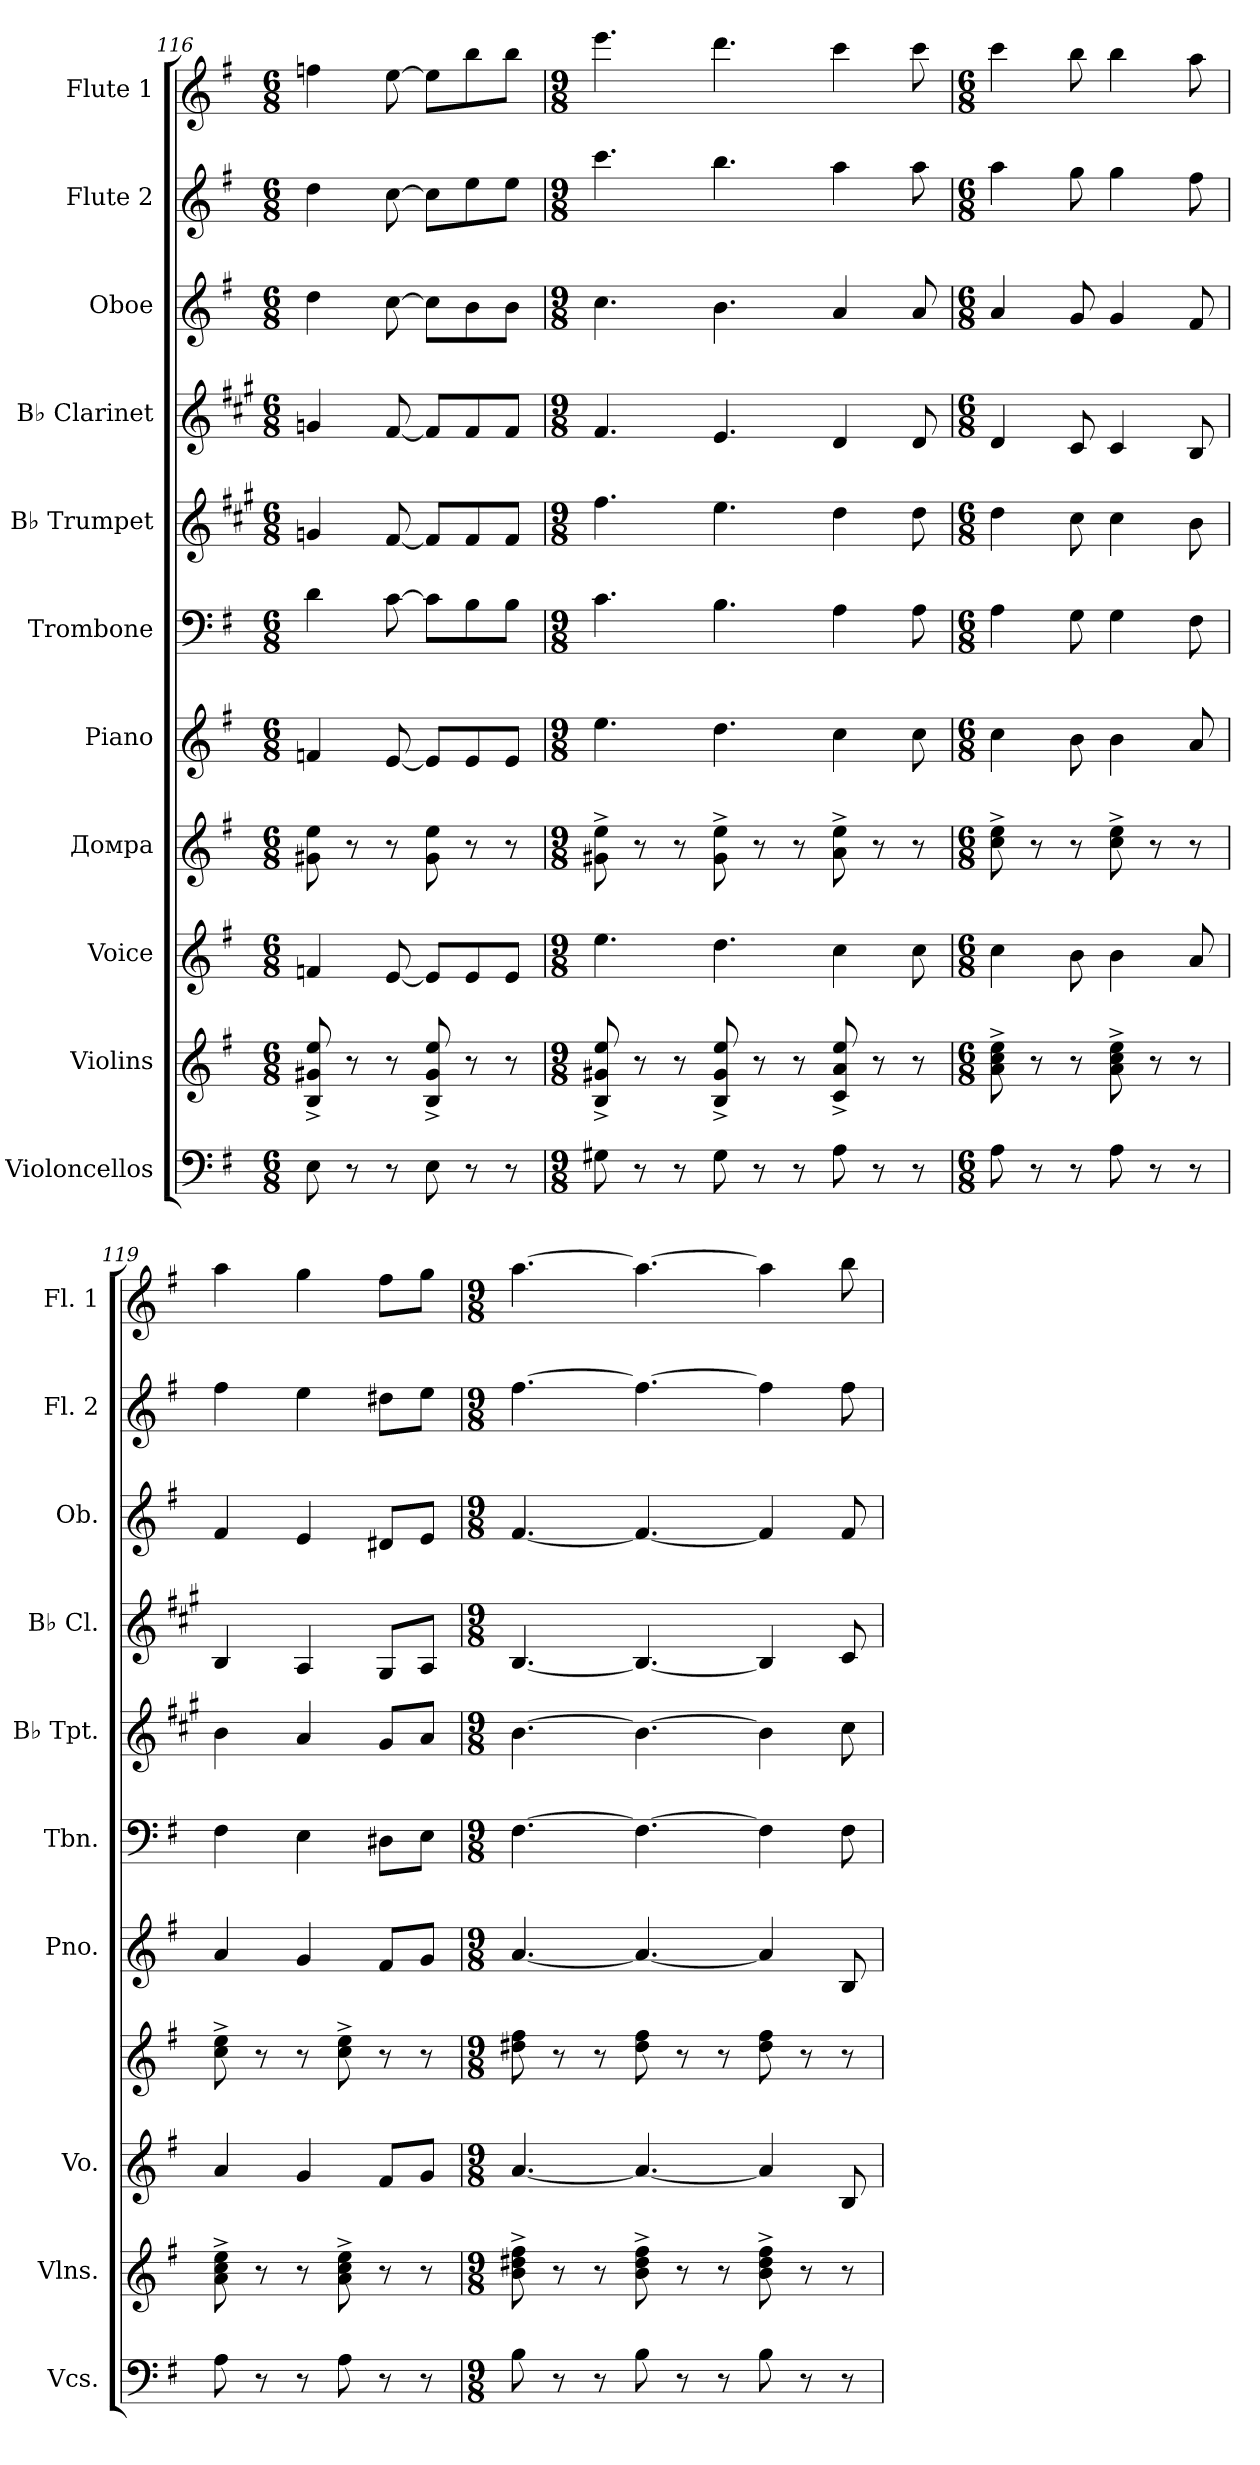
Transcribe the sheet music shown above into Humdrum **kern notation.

**kern	**kern	**kern	**kern	**kern	**kern	**kern	**kern	**kern	**kern	**kern
*part11	*part10	*part9	*part8	*part7	*part6	*part5	*part4	*part3	*part2	*part1
*staff11	*staff10	*staff9	*staff8	*staff7	*staff6	*staff5	*staff4	*staff3	*staff2	*staff1
*I"Violoncellos	*I"Violins	*I"Voice	*I"Домра	*I"Piano	*I"Trombone	*I"B♭ Trumpet	*I"B♭ Clarinet	*I"Oboe	*I"Flute 2	*I"Flute 1
*I'Vcs.	*I'Vlns.	*I'Vo.	*	*I'Pno.	*I'Tbn.	*I'B♭ Tpt.	*I'B♭ Cl.	*I'Ob.	*I'Fl. 2	*I'Fl. 1
*clefF4	*clefG2	*clefG2	*clefG2	*clefG2	*clefF4	*clefG2	*clefG2	*clefG2	*clefG2	*clefG2
*	*	*	*	*	*	*ITrd1c2	*ITrd1c2	*	*	*
*k[f#]	*k[f#]	*k[f#]	*k[f#]	*k[f#]	*k[f#]	*k[f#]	*k[f#]	*k[f#]	*k[f#]	*k[f#]
*M6/8	*M6/8	*M6/8	*M6/8	*M6/8	*M6/8	*M6/8	*M6/8	*M6/8	*M6/8	*M6/8
=116	=116	=116	=116	=116	=116	=116	=116	=116	=116	=116
8E\	8B/^ 8g#X/^ 8ee/^	4fn/	8g#X\ 8ee\	4fn/	4d\	4fn/	4fn/	4dd\	4dd\	4ffn\
8r	8r	.	8r	.	.	.	.	.	.	.
8r	8r	[8e/	8r	[8e/	[8c\	[8e/	[8e/	[8cc\	[8cc\	[8ee\
8E\	8B/^ 8g#/^ 8ee/^	8e/L]	8g#\ 8ee\	8e/L]	8c\L]	8e/L]	8e/L]	8cc\L]	8cc\L]	8ee\L]
8r	8r	8e/	8r	8e/	8B\	8e/	8e/	8b\	8ee\	8bb\
8r	8r	8e/J	8r	8e/J	8B\J	8e/J	8e/J	8b\J	8ee\J	8bb\J
=117	=117	=117	=117	=117	=117	=117	=117	=117	=117	=117
*M9/8	*M9/8	*M9/8	*M9/8	*M9/8	*M9/8	*M9/8	*M9/8	*M9/8	*M9/8	*M9/8
8G#X\	8B/^ 8g#X/^ 8ee/^	4.ee\	8g#X\^ 8ee\^	4.ee\	4.c\	4.ee\	4.e/	4.cc\	4.ccc\	4.eee\
8r	8r	.	8r	.	.	.	.	.	.	.
8r	8r	.	8r	.	.	.	.	.	.	.
8G#\	8B/^ 8g#/^ 8ee/^	4.dd\	8g#\^ 8ee\^	4.dd\	4.B\	4.dd\	4.d/	4.b\	4.bb\	4.ddd\
8r	8r	.	8r	.	.	.	.	.	.	.
8r	8r	.	8r	.	.	.	.	.	.	.
8A\	8c/^ 8a/^ 8ee/^	4cc\	8a\^ 8ee\^	4cc\	4A\	4cc\	4c/	4a/	4aa\	4ccc\
8r	8r	.	8r	.	.	.	.	.	.	.
8r	8r	8cc\	8r	8cc\	8A\	8cc\	8c/	8a/	8aa\	8ccc\
!!LO:PB:g=z
=118	=118	=118	=118	=118	=118	=118	=118	=118	=118	=118
*M6/8	*M6/8	*M6/8	*M6/8	*M6/8	*M6/8	*M6/8	*M6/8	*M6/8	*M6/8	*M6/8
8A\	8a\^ 8cc\^ 8ee\^	4cc\	8cc\^ 8ee\^	4cc\	4A\	4cc\	4c/	4a/	4aa\	4ccc\
8r	8r	.	8r	.	.	.	.	.	.	.
8r	8r	8b\	8r	8b\	8G\	8b\	8B/	8g/	8gg\	8bb\
8A\	8a\^ 8cc\^ 8ee\^	4b\	8cc\^ 8ee\^	4b\	4G\	4b\	4B/	4g/	4gg\	4bb\
8r	8r	.	8r	.	.	.	.	.	.	.
8r	8r	8a/	8r	8a/	8F#\	8a\	8A/	8f#/	8ff#\	8aa\
=119	=119	=119	=119	=119	=119	=119	=119	=119	=119	=119
8A\	8a\^ 8cc\^ 8ee\^	4a/	8cc\^ 8ee\^	4a/	4F#\	4a\	4A/	4f#/	4ff#\	4aa\
8r	8r	.	8r	.	.	.	.	.	.	.
8r	8r	4g/	8r	4g/	4E\	4g/	4G/	4e/	4ee\	4gg\
8A\	8a\^ 8cc\^ 8ee\^	.	8cc\^ 8ee\^	.	.	.	.	.	.	.
8r	8r	8f#/L	8r	8f#/L	8D#X\L	8f#/L	8F#/L	8d#X/L	8dd#X\L	8ff#\L
8r	8r	8g/J	8r	8g/J	8E\J	8g/J	8G/J	8e/J	8ee\J	8gg\J
=120	=120	=120	=120	=120	=120	=120	=120	=120	=120	=120
*M9/8	*M9/8	*M9/8	*M9/8	*M9/8	*M9/8	*M9/8	*M9/8	*M9/8	*M9/8	*M9/8
8B\	8b\^ 8dd#X\^ 8ff#\^	[4.a/	8dd#X\ 8ff#\	[4.a/	[4.F#\	[4.a\	[4.A/	[4.f#/	[4.ff#\	[4.aa\
8r	8r	.	8r	.	.	.	.	.	.	.
8r	8r	.	8r	.	.	.	.	.	.	.
8B\	8b\^ 8dd#\^ 8ff#\^	4.a/_	8dd#\ 8ff#\	4.a/_	4.F#\_	4.a\_	4.A/_	4.f#/_	4.ff#\_	4.aa\_
8r	8r	.	8r	.	.	.	.	.	.	.
8r	8r	.	8r	.	.	.	.	.	.	.
8B\	8b\^ 8dd#\^ 8ff#\^	4a/]	8dd#\ 8ff#\	4a/]	4F#\]	4a\]	4A/]	4f#/]	4ff#\]	4aa\]
8r	8r	.	8r	.	.	.	.	.	.	.
8r	8r	8B/	8r	8B/	8F#\	8b\	8B/	8f#/	8ff#\	8bb\
=	=	=	=	=	=	=	=	=	=	=
*-	*-	*-	*-	*-	*-	*-	*-	*-	*-	*-
